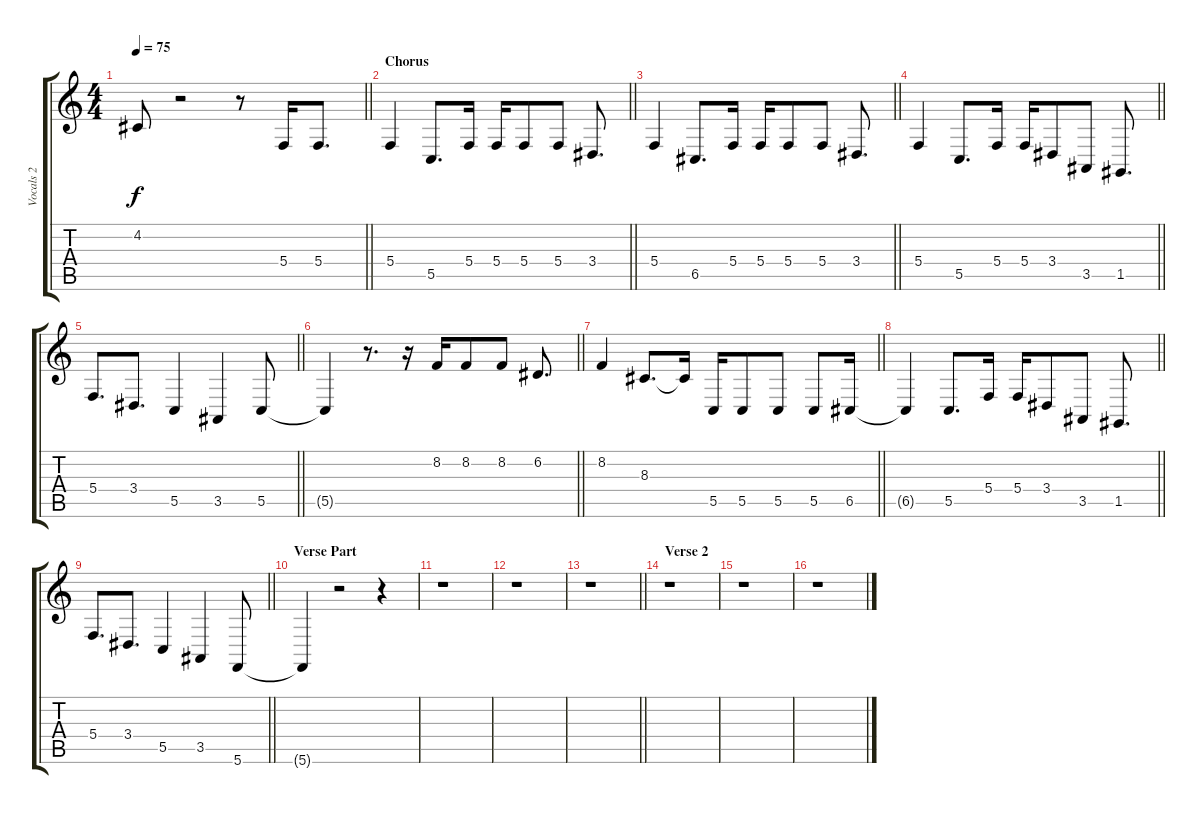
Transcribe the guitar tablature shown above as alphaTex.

\track ("Vocals 2" "Vocals 2") {instrument flute}
\staff {score tabs}
\tuning (D4 A3 F3 C3 G2 C2) {hide}
\ts (4 4)
\tempo 75
\clef g2
\barLineRight lightlight
\ks c
4.2{t}.8{dy f} r.2 r.8 5.4.16 5.4.8{d} |
\section ("" "Chorus")
\barLineRight lightlight
5.4.4 5.5.8{d} 5.4.16 5.4.16 5.4.8 5.4.8 3.4.8{d} |
\barLineRight lightlight
5.4.4 6.5.8{d} 5.4.16 5.4.16 5.4.8 5.4.8 3.4.8{d} |
\barLineRight lightlight
5.4.4 5.5.8{d} 5.4.16 5.4.16 3.4.8 3.5.8 1.5.8{d} |
\barLineRight lightlight
5.4.8{d} 3.4.8{d} 5.5.4 3.5.4 5.5.8 |
\barLineRight lightlight
5.5{t}.4 r.8{d} r.16 8.2.16 8.2.8 8.2.8 6.2.8{d} |
\barLineRight lightlight
8.2.4 8.3.8{d} 8.3{t}.16 5.5.16 5.5.8 5.5.8 5.5.8 6.5.16 |
\barLineRight lightlight
6.5{t}.4 5.5.8{d} 5.4.16 5.4.16 3.4.8 3.5.8 1.5.8{d} |
\barLineRight lightlight
5.4.8{d} 3.4.8{d} 5.5.4 3.5.4 5.6.8 |
\section ("" "Verse Part")
5.6{t}.4 r.2 r.4 |
r.1 |
r.1 |
\barLineRight lightlight
r.1 |
\section ("" "Verse 2")
r.1 |
r.1 |
r.1
